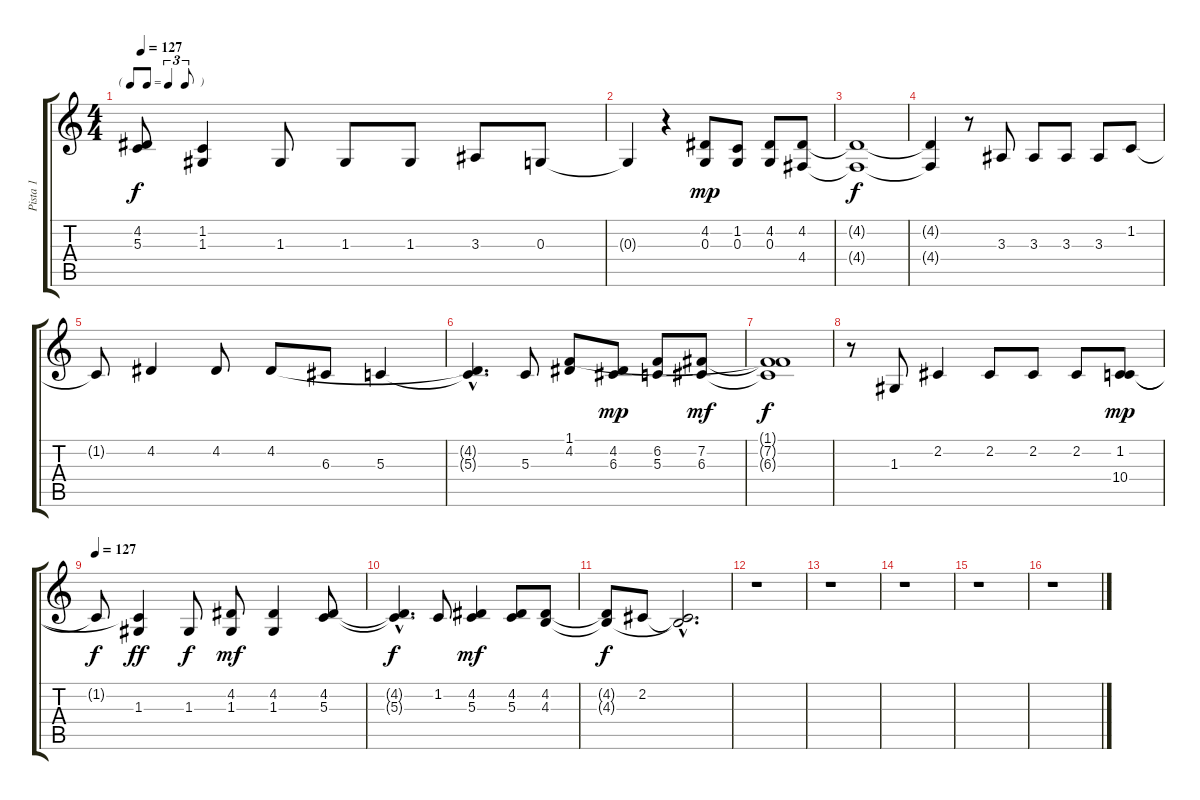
\track ("Pista 1" "Pista 1") {instrument tangoaccordion}
\staff {score tabs}
\tuning (E4 B3 G3 D3 A2 E2) {hide}
\ts (4 4)
\tf triplet8th
\tempo 127
\clef g2
\ks c
(4.2{t} 5.3{t}).8{dy f} (1.2 1.3).4 1.3.8 1.3.8 1.3.8 3.3.8 0.3.8 |
0.3{t}.4 r.4 (4.2 0.3).8{dy mp} (1.2 0.3).8 (4.2 0.3).8 (4.2 4.4).8 |
(4.2{t} 4.4{t}).1{dy f} |
(4.2{t} 4.4{t}).4 r.8 3.3.8 3.3.8 3.3.8 3.3.8 1.2.8 |
1.2{t}.8 4.2.4 4.2.8 4.2.8 6.3.8 5.3.4 |
(4.2{hac t} 5.3{hac t}).4{d} 5.3.8 (1.1 4.2).8 (4.2 6.3).8{dy mp} (6.2 5.3).8 (7.2 6.3).8{dy mf} |
(1.1{t} 7.2{t} 6.3{t}).1{dy f} |
r.8 1.3.8 2.2.4 2.2.8 2.2.8 2.2.8 (1.2 10.4).8{dy mp} |
\tempo 127
1.2{t}.8{dy f} (1.3 10.4{t}).4{dy ff} 1.3.8{dy f} (4.2 1.3).8{dy mf} (4.2 1.3).4 (4.2 5.3).8 |
(4.2{hac t} 5.3{hac t}).4{d dy f} 1.2.8 (4.2 5.3).4{dy mf} (4.2 5.3).8 (4.2 4.3).8 |
(4.2{t} 4.3{t}).8{dy f} 2.2.8 (2.2{hac t} 4.3{hac t}).2{d} |
r.1 |
r.1 |
r.1 |
r.1 |
r.1
